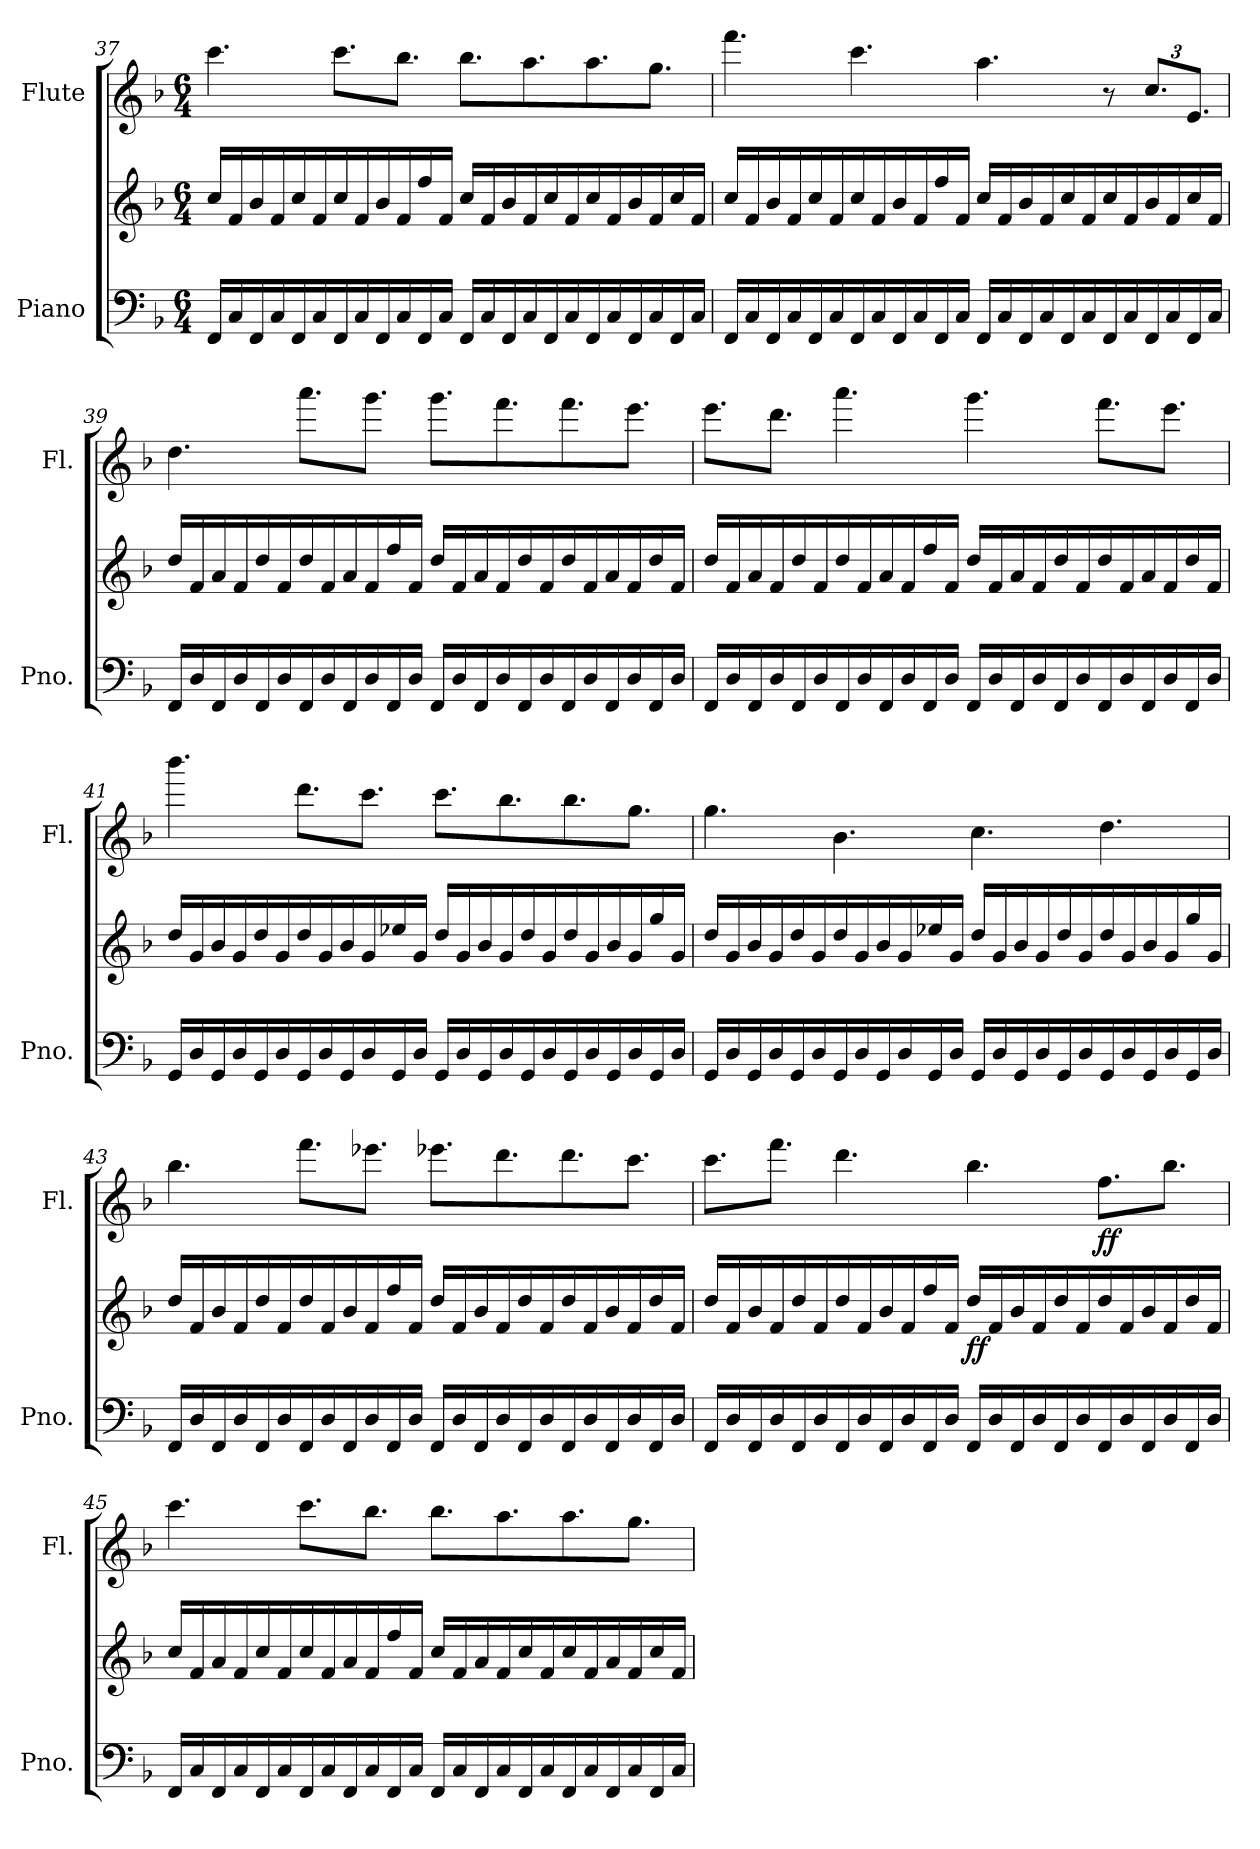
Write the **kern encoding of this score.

**kern	**kern	**dynam	**kern	**dynam
*part2	*part2	*part2	*part1	*part1
*staff3	*staff2	*staff2/3	*staff1	*staff1
*I"Piano	*	*	*I"Flute	*
*I'Pno.	*	*	*I'Fl.	*
!!LO:LB:g=z
*clefF4	*clefG2	*	*clefG2	*
*k[b-]	*k[b-]	*	*k[b-]	*
*F:	*F:	*	*F:	*
*M6/4	*M6/4	*	*M6/4	*
=37	=37	=37	=37	=37
16FF/LL	16cc/LL	.	4.ccc\	.
16C/	16f/	.	.	.
16FF/	16b-/	.	.	.
16C/	16f/	.	.	.
16FF/	16cc/	.	.	.
16C/	16f/	.	.	.
16FF/	16cc/	.	8.ccc\L	.
16C/	16f/	.	.	.
16FF/	16b-/	.	.	.
16C/	16f/	.	8.bb-\J	.
16FF/	16ff/	.	.	.
16C/JJ	16f/JJ	.	.	.
16FF/LL	16cc/LL	.	8.bb-\L	.
16C/	16f/	.	.	.
16FF/	16b-/	.	.	.
16C/	16f/	.	8.aa\	.
16FF/	16cc/	.	.	.
16C/	16f/	.	.	.
16FF/	16cc/	.	8.aa\	.
16C/	16f/	.	.	.
16FF/	16b-/	.	.	.
16C/	16f/	.	8.gg\J	.
16FF/	16cc/	.	.	.
16C/JJ	16f/JJ	.	.	.
=38	=38	=38	=38	=38
16FF/LL	16cc/LL	.	4.fff\	.
16C/	16f/	.	.	.
16FF/	16b-/	.	.	.
16C/	16f/	.	.	.
16FF/	16cc/	.	.	.
16C/	16f/	.	.	.
16FF/	16cc/	.	4.ccc\	.
16C/	16f/	.	.	.
16FF/	16b-/	.	.	.
16C/	16f/	.	.	.
16FF/	16ff/	.	.	.
16C/JJ	16f/JJ	.	.	.
16FF/LL	16cc/LL	.	4.aa\	.
16C/	16f/	.	.	.
16FF/	16b-/	.	.	.
16C/	16f/	.	.	.
16FF/	16cc/	.	.	.
16C/	16f/	.	.	.
16FF/	16cc/	.	8r	.
16C/	16f/	.	.	.
*	*	*	*Xbrackettup	*
16FF/	16b-/	.	12.cc/L	.
16C/	16f/	.	.	.
16FF/	16cc/	.	12.e/J	.
16C/JJ	16f/JJ	.	.	.
!!LO:PB:g=z
=39	=39	=39	=39	=39
16FF/LL	16dd/LL	.	4.dd\	.
16D/	16f/	.	.	.
16FF/	16a/	.	.	.
16D/	16f/	.	.	.
16FF/	16dd/	.	.	.
16D/	16f/	.	.	.
16FF/	16dd/	.	8.aaa\L	.
16D/	16f/	.	.	.
16FF/	16a/	.	.	.
16D/	16f/	.	8.ggg\J	.
16FF/	16ff/	.	.	.
16D/JJ	16f/JJ	.	.	.
16FF/LL	16dd/LL	.	8.ggg\L	.
16D/	16f/	.	.	.
16FF/	16a/	.	.	.
16D/	16f/	.	8.fff\	.
16FF/	16dd/	.	.	.
16D/	16f/	.	.	.
16FF/	16dd/	.	8.fff\	.
16D/	16f/	.	.	.
16FF/	16a/	.	.	.
16D/	16f/	.	8.eee\J	.
16FF/	16dd/	.	.	.
16D/JJ	16f/JJ	.	.	.
=40	=40	=40	=40	=40
16FF/LL	16dd/LL	.	8.eee\L	.
16D/	16f/	.	.	.
16FF/	16a/	.	.	.
16D/	16f/	.	8.ddd\J	.
16FF/	16dd/	.	.	.
16D/	16f/	.	.	.
16FF/	16dd/	.	4.aaa\	.
16D/	16f/	.	.	.
16FF/	16a/	.	.	.
16D/	16f/	.	.	.
16FF/	16ff/	.	.	.
16D/JJ	16f/JJ	.	.	.
16FF/LL	16dd/LL	.	4.ggg\	.
16D/	16f/	.	.	.
16FF/	16a/	.	.	.
16D/	16f/	.	.	.
16FF/	16dd/	.	.	.
16D/	16f/	.	.	.
16FF/	16dd/	.	8.fff\L	.
16D/	16f/	.	.	.
16FF/	16a/	.	.	.
16D/	16f/	.	8.eee\J	.
16FF/	16dd/	.	.	.
16D/JJ	16f/JJ	.	.	.
!!LO:LB:g=z
=41	=41	=41	=41	=41
16GG/LL	16dd/LL	.	4.bbb-\	.
16D/	16g/	.	.	.
16GG/	16b-/	.	.	.
16D/	16g/	.	.	.
16GG/	16dd/	.	.	.
16D/	16g/	.	.	.
16GG/	16dd/	.	8.ddd\L	.
16D/	16g/	.	.	.
16GG/	16b-/	.	.	.
16D/	16g/	.	8.ccc\J	.
16GG/	16ee-X/	.	.	.
16D/JJ	16g/JJ	.	.	.
16GG/LL	16dd/LL	.	8.ccc\L	.
16D/	16g/	.	.	.
16GG/	16b-/	.	.	.
16D/	16g/	.	8.bb-\	.
16GG/	16dd/	.	.	.
16D/	16g/	.	.	.
16GG/	16dd/	.	8.bb-\	.
16D/	16g/	.	.	.
16GG/	16b-/	.	.	.
16D/	16g/	.	8.gg\J	.
16GG/	16gg/	.	.	.
16D/JJ	16g/JJ	.	.	.
=42	=42	=42	=42	=42
16GG/LL	16dd/LL	.	4.gg\	.
16D/	16g/	.	.	.
16GG/	16b-/	.	.	.
16D/	16g/	.	.	.
16GG/	16dd/	.	.	.
16D/	16g/	.	.	.
16GG/	16dd/	.	4.b-\	.
16D/	16g/	.	.	.
16GG/	16b-/	.	.	.
16D/	16g/	.	.	.
16GG/	16ee-X/	.	.	.
16D/JJ	16g/JJ	.	.	.
16GG/LL	16dd/LL	.	4.cc\	.
16D/	16g/	.	.	.
16GG/	16b-/	.	.	.
16D/	16g/	.	.	.
16GG/	16dd/	.	.	.
16D/	16g/	.	.	.
16GG/	16dd/	.	4.dd\	.
16D/	16g/	.	.	.
16GG/	16b-/	.	.	.
16D/	16g/	.	.	.
16GG/	16gg/	.	.	.
16D/JJ	16g/JJ	.	.	.
!!LO:LB:g=z
=43	=43	=43	=43	=43
16FF/LL	16dd/LL	.	4.bb-\	.
16D/	16f/	.	.	.
16FF/	16b-/	.	.	.
16D/	16f/	.	.	.
16FF/	16dd/	.	.	.
16D/	16f/	.	.	.
16FF/	16dd/	.	8.fff\L	.
16D/	16f/	.	.	.
16FF/	16b-/	.	.	.
16D/	16f/	.	8.eee-X\J	.
16FF/	16ff/	.	.	.
16D/JJ	16f/JJ	.	.	.
16FF/LL	16dd/LL	.	8.eee-X\L	.
16D/	16f/	.	.	.
16FF/	16b-/	.	.	.
16D/	16f/	.	8.ddd\	.
16FF/	16dd/	.	.	.
16D/	16f/	.	.	.
16FF/	16dd/	.	8.ddd\	.
16D/	16f/	.	.	.
16FF/	16b-/	.	.	.
16D/	16f/	.	8.ccc\J	.
16FF/	16dd/	.	.	.
16D/JJ	16f/JJ	.	.	.
=44	=44	=44	=44	=44
16FF/LL	16dd/LL	.	8.ccc\L	.
16D/	16f/	.	.	.
16FF/	16b-/	.	.	.
16D/	16f/	.	8.fff\J	.
16FF/	16dd/	.	.	.
16D/	16f/	.	.	.
16FF/	16dd/	.	4.ddd\	.
16D/	16f/	.	.	.
16FF/	16b-/	.	.	.
16D/	16f/	.	.	.
16FF/	16ff/	.	.	.
16D/JJ	16f/JJ	.	.	.
!	!	!LO:DY:b	!	!
16FF/LL	16dd/LL	ff	4.bb-\	.
16D/	16f/	.	.	.
16FF/	16b-/	.	.	.
16D/	16f/	.	.	.
16FF/	16dd/	.	.	.
16D/	16f/	.	.	.
!	!	!	!	!LO:DY:b
16FF/	16dd/	.	8.ff\L	ff
16D/	16f/	.	.	.
16FF/	16b-/	.	.	.
16D/	16f/	.	8.bb-\J	.
16FF/	16dd/	.	.	.
16D/JJ	16f/JJ	.	.	.
!!LO:LB:g=z
=45	=45	=45	=45	=45
16FF/LL	16cc/LL	.	4.ccc\	.
16C/	16f/	.	.	.
16FF/	16a/	.	.	.
16C/	16f/	.	.	.
16FF/	16cc/	.	.	.
16C/	16f/	.	.	.
16FF/	16cc/	.	8.ccc\L	.
16C/	16f/	.	.	.
16FF/	16a/	.	.	.
16C/	16f/	.	8.bb-\J	.
16FF/	16ff/	.	.	.
16C/JJ	16f/JJ	.	.	.
16FF/LL	16cc/LL	.	8.bb-\L	.
16C/	16f/	.	.	.
16FF/	16a/	.	.	.
16C/	16f/	.	8.aa\	.
16FF/	16cc/	.	.	.
16C/	16f/	.	.	.
16FF/	16cc/	.	8.aa\	.
16C/	16f/	.	.	.
16FF/	16a/	.	.	.
16C/	16f/	.	8.gg\J	.
16FF/	16cc/	.	.	.
16C/JJ	16f/JJ	.	.	.
=	=	=	=	=
*-	*-	*-	*-	*-
